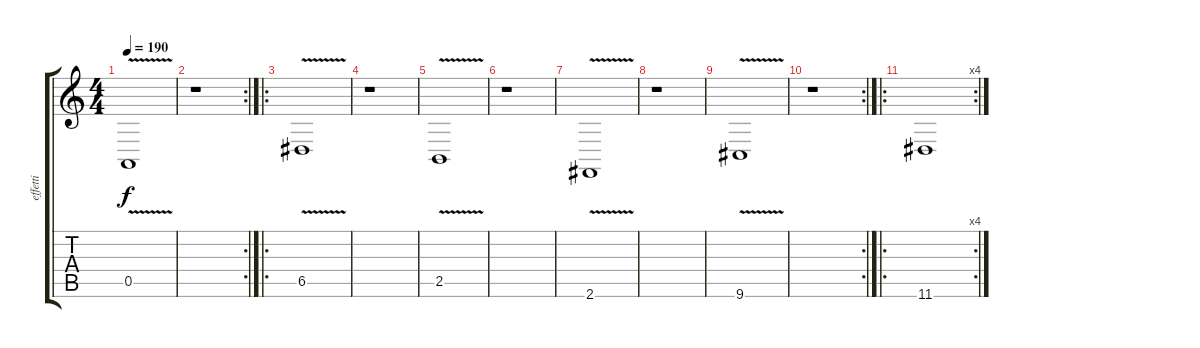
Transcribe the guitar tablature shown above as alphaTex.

\track ("effetti" "effetti") {instrument fx1rain}
\staff {score tabs}
\tuning (E4 B3 G3 D3 A2 E2) {hide}
\ts (4 4)
\tempo 190
\clef g2
\ks c
0.5{v}.1{dy f} |
\rc 2
r.1 |
\ro
6.5{v}.1 |
r.1 |
2.5{v}.1 |
r.1 |
2.6{v}.1 |
r.1 |
9.6{v}.1 |
\rc 2
r.1 |
\ro
\rc 4
11.6.1
